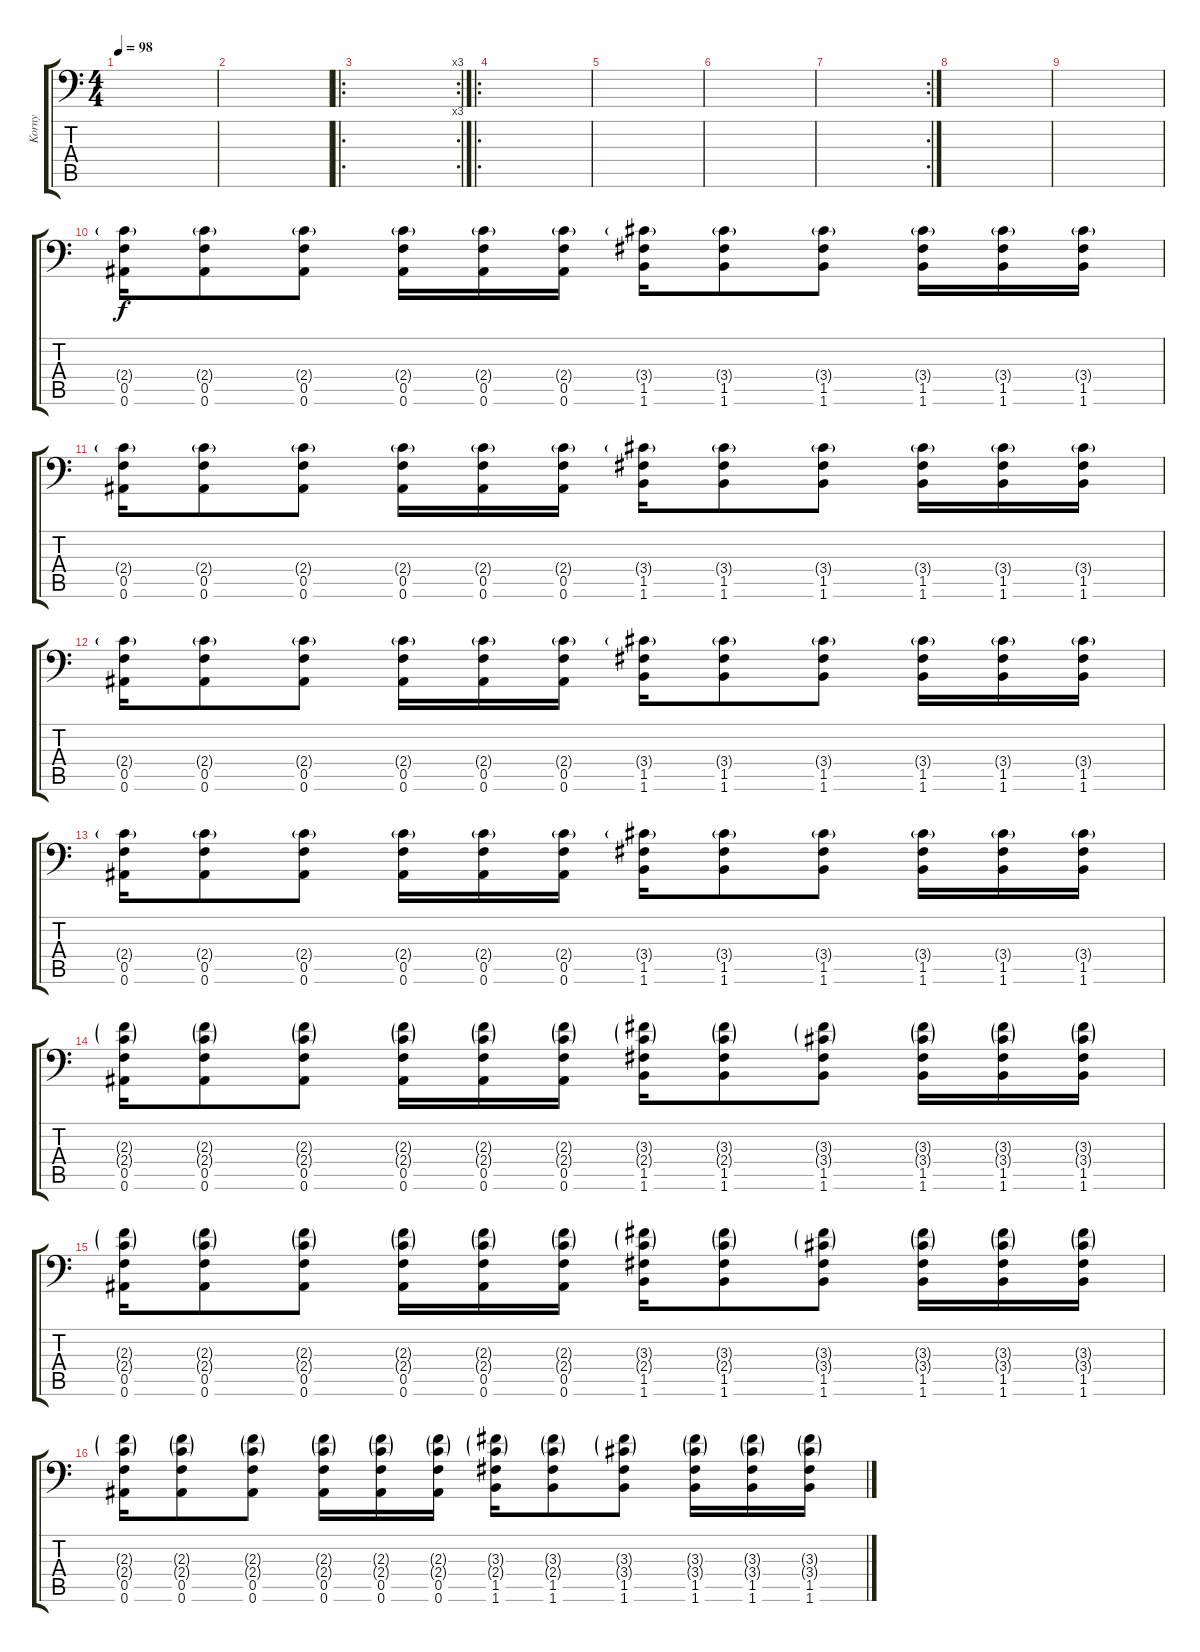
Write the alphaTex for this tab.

\track ("Korny" "Korny") {instrument distortionguitar}
\staff {score tabs}
\tuning (C4 G3 Eb3 Bb2 F2 Bb1) {hide}
\ts (4 4)
\tempo 98
\clef f4
\ks c
|
|
\ro
\rc 3
|
\ro
|
|
|
\rc 2
|
|
|
(2.4{g} 0.5 0.6).16 (2.4{g} 0.5 0.6).8 (2.4{g} 0.5 0.6).8 (2.4{g} 0.5 0.6).16 (2.4{g} 0.5 0.6).16 (2.4{g} 0.5 0.6).16 (3.4{g} 1.5 1.6).16 (3.4{g} 1.5 1.6).8 (3.4{g} 1.5 1.6).8 (3.4{g} 1.5 1.6).16 (3.4{g} 1.5 1.6).16 (3.4{g} 1.5 1.6).16 |
(2.4{g} 0.5 0.6).16 (2.4{g} 0.5 0.6).8 (2.4{g} 0.5 0.6).8 (2.4{g} 0.5 0.6).16 (2.4{g} 0.5 0.6).16 (2.4{g} 0.5 0.6).16 (3.4{g} 1.5 1.6).16 (3.4{g} 1.5 1.6).8 (3.4{g} 1.5 1.6).8 (3.4{g} 1.5 1.6).16 (3.4{g} 1.5 1.6).16 (3.4{g} 1.5 1.6).16 |
(2.4{g} 0.5 0.6).16 (2.4{g} 0.5 0.6).8 (2.4{g} 0.5 0.6).8 (2.4{g} 0.5 0.6).16 (2.4{g} 0.5 0.6).16 (2.4{g} 0.5 0.6).16 (3.4{g} 1.5 1.6).16 (3.4{g} 1.5 1.6).8 (3.4{g} 1.5 1.6).8 (3.4{g} 1.5 1.6).16 (3.4{g} 1.5 1.6).16 (3.4{g} 1.5 1.6).16 |
(2.4{g} 0.5 0.6).16 (2.4{g} 0.5 0.6).8 (2.4{g} 0.5 0.6).8 (2.4{g} 0.5 0.6).16 (2.4{g} 0.5 0.6).16 (2.4{g} 0.5 0.6).16 (3.4{g} 1.5 1.6).16 (3.4{g} 1.5 1.6).8 (3.4{g} 1.5 1.6).8 (3.4{g} 1.5 1.6).16 (3.4{g} 1.5 1.6).16 (3.4{g} 1.5 1.6).16 |
(2.3{g} 2.4{g} 0.5 0.6).16 (2.3{g} 2.4{g} 0.5 0.6).8 (2.3{g} 2.4{g} 0.5 0.6).8 (2.3{g} 2.4{g} 0.5 0.6).16 (2.3{g} 2.4{g} 0.5 0.6).16 (2.3{g} 2.4{g} 0.5 0.6).16 (3.3{g} 2.4{g} 1.5 1.6).16 (3.3{g} 2.4{g} 1.5 1.6).8 (3.3{g} 3.4{g} 1.5 1.6).8 (3.3{g} 3.4{g} 1.5 1.6).16 (3.3{g} 3.4{g} 1.5 1.6).16 (3.3{g} 3.4{g} 1.5 1.6).16 |
(2.3{g} 2.4{g} 0.5 0.6).16 (2.3{g} 2.4{g} 0.5 0.6).8 (2.3{g} 2.4{g} 0.5 0.6).8 (2.3{g} 2.4{g} 0.5 0.6).16 (2.3{g} 2.4{g} 0.5 0.6).16 (2.3{g} 2.4{g} 0.5 0.6).16 (3.3{g} 2.4{g} 1.5 1.6).16 (3.3{g} 2.4{g} 1.5 1.6).8 (3.3{g} 3.4{g} 1.5 1.6).8 (3.3{g} 3.4{g} 1.5 1.6).16 (3.3{g} 3.4{g} 1.5 1.6).16 (3.3{g} 3.4{g} 1.5 1.6).16 |
(2.3{g} 2.4{g} 0.5 0.6).16 (2.3{g} 2.4{g} 0.5 0.6).8 (2.3{g} 2.4{g} 0.5 0.6).8 (2.3{g} 2.4{g} 0.5 0.6).16 (2.3{g} 2.4{g} 0.5 0.6).16 (2.3{g} 2.4{g} 0.5 0.6).16 (3.3{g} 2.4{g} 1.5 1.6).16 (3.3{g} 2.4{g} 1.5 1.6).8 (3.3{g} 3.4{g} 1.5 1.6).8 (3.3{g} 3.4{g} 1.5 1.6).16 (3.3{g} 3.4{g} 1.5 1.6).16 (3.3{g} 3.4{g} 1.5 1.6).16
